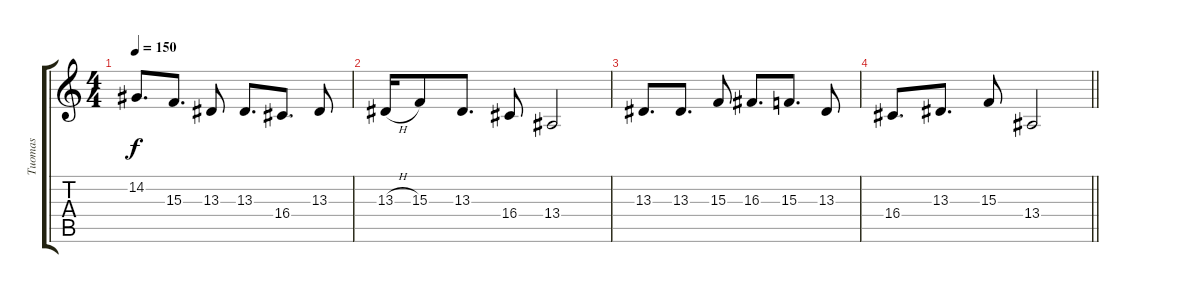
\track ("Tuomas" "Tuomas") {instrument violin}
\staff {score tabs}
\tuning (B3 Gb3 D3 A2 E2 B1) {hide}
\ts (4 4)
\tempo 150
\clef g2
\ks c
14.2.8{d dy f} 15.3.8{d} 13.3.8 13.3.8{d} 16.4.8{d} 13.3.8 |
13.3{h}.16 15.3.8 13.3.8{d} 16.4.8 13.4.2 |
13.3.8{d} 13.3.8{d} 15.3.8 16.3.8{d} 15.3.8{d} 13.3.8 |
\barLineRight lightlight
16.4.8{d} 13.3.8{d} 15.3.8 13.4.2
